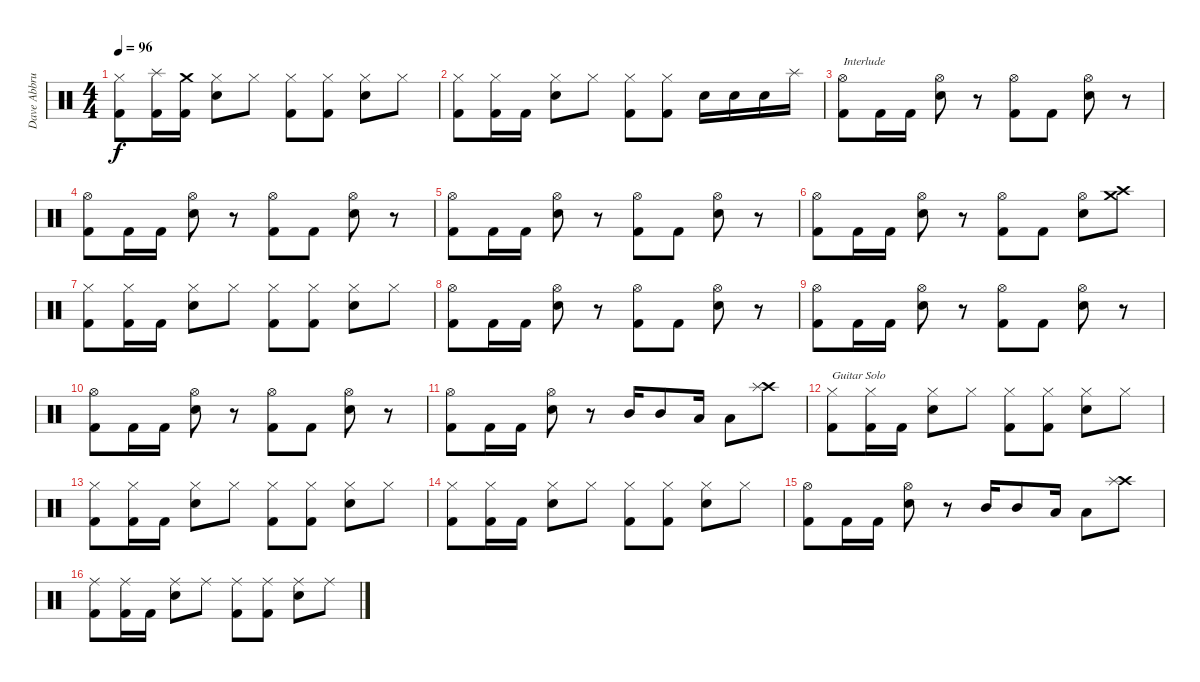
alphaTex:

\track ("Dave Abbruzzese" "Dave Abbru") {instrument percussion}
\staff {score}
\articulation defaults
\ts (4 4)
\tempo 96
\clef neutral
\ks c
("Hi-Hat (closed)" "Kick (hit) 2").8{dy f} ("Splash (hit)" "Kick (hit) 2").16 ("Crash medium (hit)" "Kick (hit) 2").16 ("Hi-Hat (closed)" "Snare (hit) 2").8 "Hi-Hat (closed)".8 ("Hi-Hat (closed)" "Kick (hit) 2").8 ("Hi-Hat (closed)" "Kick (hit) 2").8 ("Hi-Hat (closed)" "Snare (hit) 2").8 "Hi-Hat (closed)".8 |
("Hi-Hat (closed)" "Kick (hit) 2").8 ("Hi-Hat (closed)" "Kick (hit) 2").16 "Kick (hit) 2".16 ("Hi-Hat (closed)" "Snare (hit) 2").8 "Hi-Hat (closed)".8 ("Hi-Hat (closed)" "Kick (hit) 2").8 ("Hi-Hat (closed)" "Kick (hit) 2").8 "Snare (hit) 2".16 "Snare (hit) 2".16 "Snare (hit) 2".16 "Splash (hit)".16 |
("Hi-Hat (open)" "Kick (hit) 2").8{txt "Interlude"} "Kick (hit) 2".16 "Kick (hit) 2".16 ("Hi-Hat (open)" "Snare (hit) 2").8 r.8 ("Hi-Hat (open)" "Kick (hit) 2").8 "Kick (hit) 2".8 ("Hi-Hat (open)" "Snare (hit) 2").8 r.8 |
("Hi-Hat (open)" "Kick (hit) 2").8 "Kick (hit) 2".16 "Kick (hit) 2".16 ("Hi-Hat (open)" "Snare (hit) 2").8 r.8 ("Hi-Hat (open)" "Kick (hit) 2").8 "Kick (hit) 2".8 ("Hi-Hat (open)" "Snare (hit) 2").8 r.8 |
("Hi-Hat (open)" "Kick (hit) 2").8 "Kick (hit) 2".16 "Kick (hit) 2".16 ("Hi-Hat (open)" "Snare (hit) 2").8 r.8 ("Hi-Hat (open)" "Kick (hit) 2").8 "Kick (hit) 2".8 ("Hi-Hat (open)" "Snare (hit) 2").8 r.8 |
("Hi-Hat (open)" "Kick (hit) 2").8 "Kick (hit) 2".16 "Kick (hit) 2".16 ("Hi-Hat (open)" "Snare (hit) 2").8 r.8 ("Hi-Hat (open)" "Kick (hit) 2").8 "Kick (hit) 2".8 ("Hi-Hat (open)" "Snare (hit) 2").8 ("Crash high (hit)" "Crash medium (hit)").8 |
("Hi-Hat (closed)" "Kick (hit) 2").8 ("Hi-Hat (closed)" "Kick (hit) 2").16 "Kick (hit) 2".16 ("Hi-Hat (closed)" "Snare (hit) 2").8 "Hi-Hat (closed)".8 ("Hi-Hat (closed)" "Kick (hit) 2").8 ("Hi-Hat (closed)" "Kick (hit) 2").8 ("Hi-Hat (closed)" "Snare (hit) 2").8 "Hi-Hat (closed)".8 |
("Hi-Hat (open)" "Kick (hit) 2").8 "Kick (hit) 2".16 "Kick (hit) 2".16 ("Hi-Hat (open)" "Snare (hit) 2").8 r.8 ("Hi-Hat (open)" "Kick (hit) 2").8 "Kick (hit) 2".8 ("Hi-Hat (open)" "Snare (hit) 2").8 r.8 |
("Hi-Hat (open)" "Kick (hit) 2").8 "Kick (hit) 2".16 "Kick (hit) 2".16 ("Hi-Hat (open)" "Snare (hit) 2").8 r.8 ("Hi-Hat (open)" "Kick (hit) 2").8 "Kick (hit) 2".8 ("Hi-Hat (open)" "Snare (hit) 2").8 r.8 |
("Hi-Hat (open)" "Kick (hit) 2").8 "Kick (hit) 2".16 "Kick (hit) 2".16 ("Hi-Hat (open)" "Snare (hit) 2").8 r.8 ("Hi-Hat (open)" "Kick (hit) 2").8 "Kick (hit) 2".8 ("Hi-Hat (open)" "Snare (hit) 2").8 r.8 |
("Hi-Hat (open)" "Kick (hit) 2").8 "Kick (hit) 2".16 "Kick (hit) 2".16 ("Hi-Hat (open)" "Snare (hit) 2").8 r.8 "Mid Tom (hit)".16 "Mid Tom (hit)".8 "Low Tom (hit)".16 "Low Tom (hit)".8 ("Crash high (hit)" "Splash (hit)").8 |
("Hi-Hat (closed)" "Kick (hit) 2").8{txt "Guitar Solo"} ("Hi-Hat (closed)" "Kick (hit) 2").16 "Kick (hit) 2".16 ("Hi-Hat (closed)" "Snare (hit) 2").8 "Hi-Hat (closed)".8 ("Hi-Hat (closed)" "Kick (hit) 2").8 ("Hi-Hat (closed)" "Kick (hit) 2").8 ("Hi-Hat (closed)" "Snare (hit) 2").8 "Hi-Hat (closed)".8 |
("Hi-Hat (closed)" "Kick (hit) 2").8 ("Hi-Hat (closed)" "Kick (hit) 2").16 "Kick (hit) 2".16 ("Hi-Hat (closed)" "Snare (hit) 2").8 "Hi-Hat (closed)".8 ("Hi-Hat (closed)" "Kick (hit) 2").8 ("Hi-Hat (closed)" "Kick (hit) 2").8 ("Hi-Hat (closed)" "Snare (hit) 2").8 "Hi-Hat (closed)".8 |
("Hi-Hat (closed)" "Kick (hit) 2").8 ("Hi-Hat (closed)" "Kick (hit) 2").16 "Kick (hit) 2".16 ("Hi-Hat (closed)" "Snare (hit) 2").8 "Hi-Hat (closed)".8 ("Hi-Hat (closed)" "Kick (hit) 2").8 ("Hi-Hat (closed)" "Kick (hit) 2").8 ("Hi-Hat (closed)" "Snare (hit) 2").8 "Hi-Hat (closed)".8 |
("Hi-Hat (open)" "Kick (hit) 2").8 "Kick (hit) 2".16 "Kick (hit) 2".16 ("Hi-Hat (open)" "Snare (hit) 2").8 r.8 "Mid Tom (hit)".16 "Mid Tom (hit)".8 "Low Tom (hit)".16 "Low Tom (hit)".8 ("Crash high (hit)" "Splash (hit)").8 |
("Ride (middle)" "Kick (hit) 2").8 ("Ride (middle)" "Kick (hit) 2").16 "Kick (hit) 2".16 ("Ride (middle)" "Snare (hit) 2").8 "Ride (middle)".8 ("Ride (middle)" "Kick (hit) 2").8 ("Ride (middle)" "Kick (hit) 2").8 ("Ride (middle)" "Snare (hit) 2").8 "Ride (middle)".8
